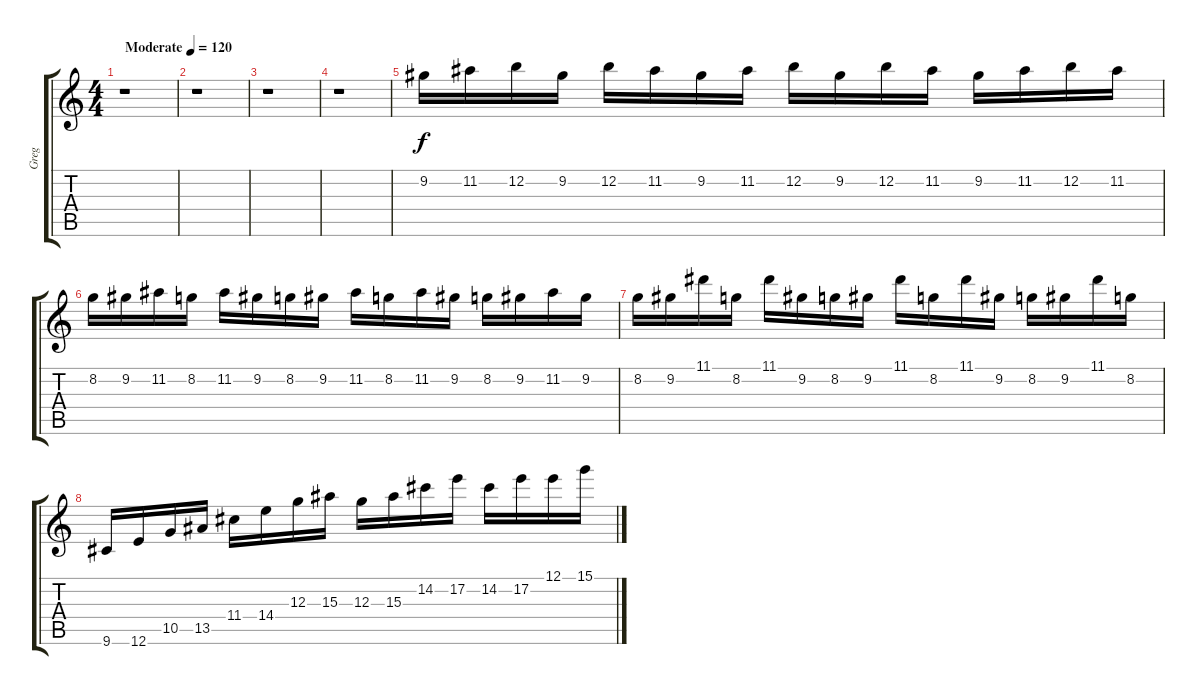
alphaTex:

\track ("Greg" "Greg") {instrument overdrivenguitar}
\staff {score tabs}
\tuning (E4 B3 G3 D3 A2 E2) {hide}
\ts (4 4)
\tempo (120 "Moderate")
\clef g2
\ks c
r.1{dy f instrument overdrivenguitar} |
r.1 |
r.1 |
r.1 |
9.2.16 11.2.16 12.2.16 9.2.16 12.2.16 11.2.16 9.2.16 11.2.16 12.2.16 9.2.16 12.2.16 11.2.16 9.2.16 11.2.16 12.2.16 11.2.16 |
8.2.16 9.2.16 11.2.16 8.2.16 11.2.16 9.2.16 8.2.16 9.2.16 11.2.16 8.2.16 11.2.16 9.2.16 8.2.16 9.2.16 11.2.16 9.2.16 |
8.2.16 9.2.16 11.1.16 8.2.16 11.1.16 9.2.16 8.2.16 9.2.16 11.1.16 8.2.16 11.1.16 9.2.16 8.2.16 9.2.16 11.1.16 8.2.16 |
9.6.16 12.6.16 10.5.16 13.5.16 11.4.16 14.4.16 12.3.16 15.3.16 12.3.16 15.3.16 14.2.16 17.2.16 14.2.16 17.2.16 12.1.16 15.1.16
